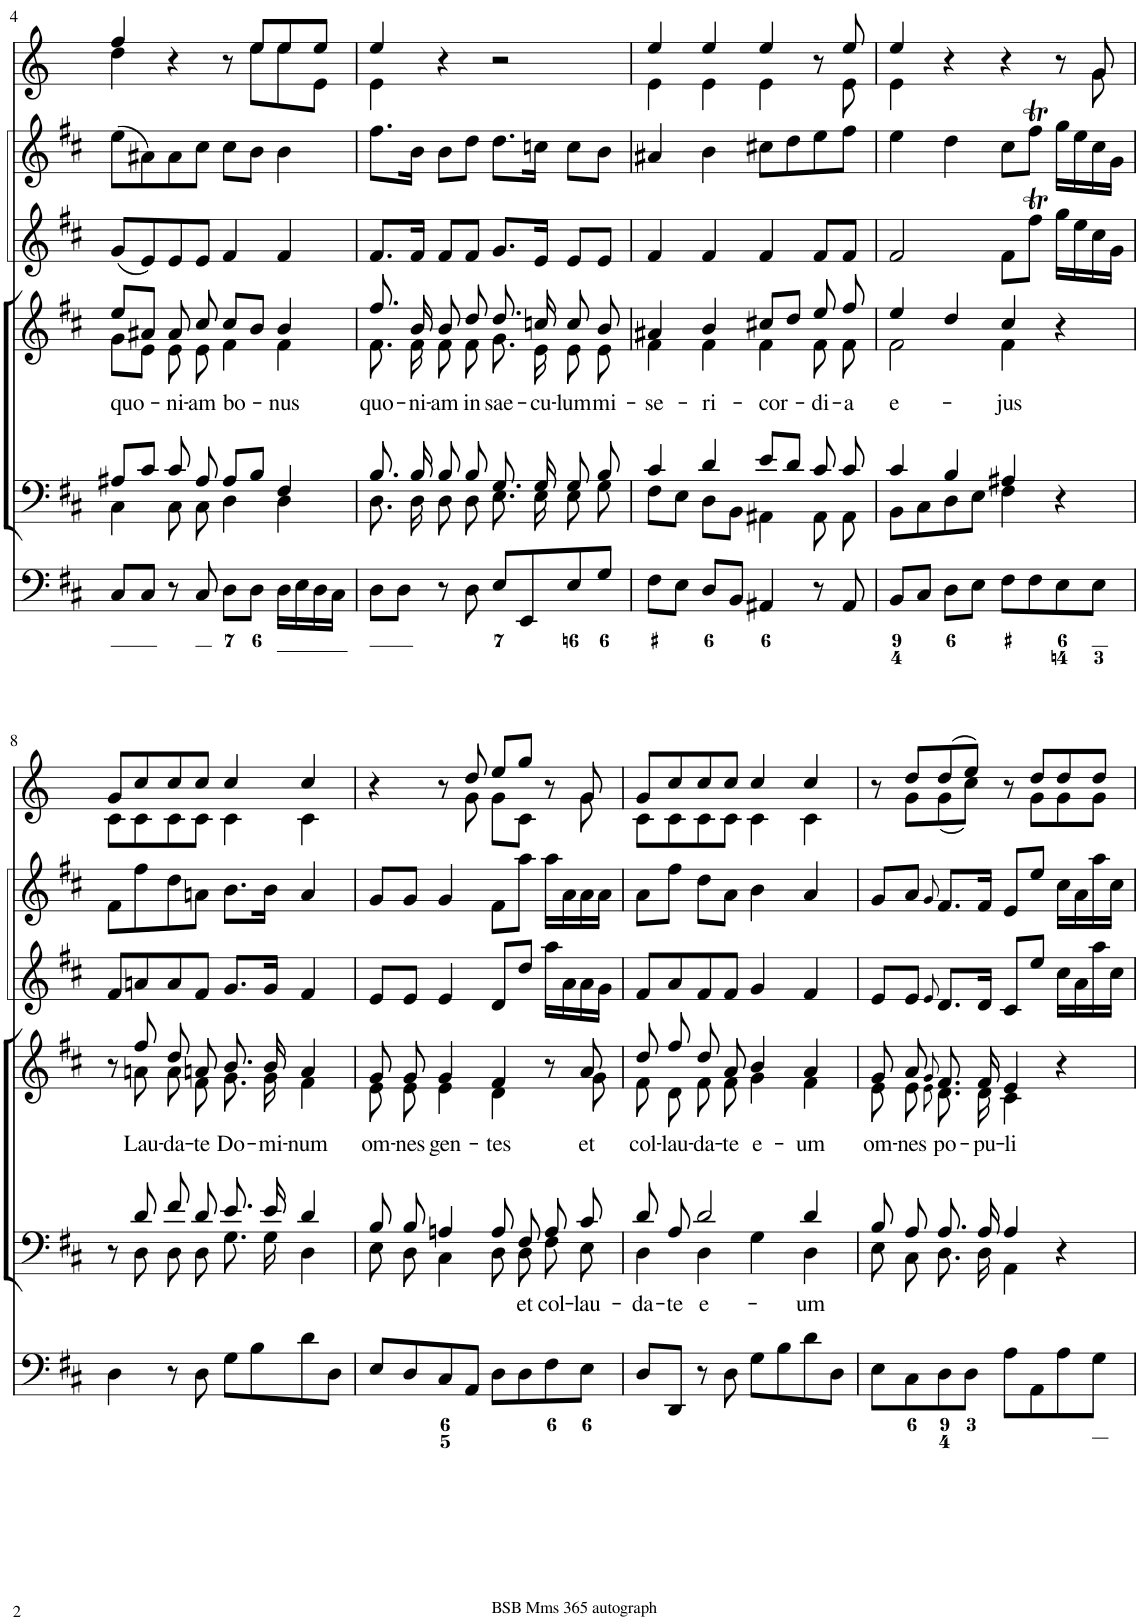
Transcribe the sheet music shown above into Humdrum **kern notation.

**kern	**kern	**text	**kern	**text	**kern	**kern	**kern
*part6	*part5	*part5	*part4	*part4	*part3	*part2	*part1
*staff6	*staff5	*staff5	*staff4	*staff4	*staff3	*staff2	*staff1
*I"Organ	*I"Voice	*	*I"Voice	*	*I"Violin	*I"Violin	*I"C in D
*	*	*	*	*	*I'Vln	*I'Vln	*
!!LO:PB:g=z
*clefF4	*clefF4	*	*clefG2	*	*clefG2	*clefG2	*clefG2
*	*	*	*	*	*	*	*Trd-1c-2
*k[f#c#]	*k[f#c#]	*	*k[f#c#]	*	*k[f#c#]	*k[f#c#]	*k[]
*M4/4	*M4/4	*	*M4/4	*	*M4/4	*M4/4	*M4/4
*met(c)	*met(c)	*	*met(c)	*	*met(c)	*met(c)	*met(c)
=4	=4	=4	=4	=4	=4	=4	=4
*	*^	*	*	*	*	*	*
!	!	!	!	!	!LO:LY:b	!	!	!
*	*	*	*	*^	*	*	*	*^
8C#/L	8A#X/L	4C#\	.	8ee/L	8g\L	quo-	(8g/L	(8ee\L	4ff/	4dd\
8C#/J	8c#/J	.	.	8a#X/J	8e\J	.	8e/)	8a#X\)	.	.
!	!	!	!	!	!	!LO:LY:b	!	!	!	!
8r	8c#/	8C#\	.	8a#/	8e\	-ni-	8e/	8a#\	4r	4.ryy
!	!	!	!	!	!	!LO:LY:b	!	!	!	!
8C#/	8A#/	8C#\	.	8cc#/	8e\	-am	8e/J	8cc#\J	.	.
!	!	!	!	!	!	!LO:LY:b	!	!	!	!
8D\L	8A#/L	4D\	.	8cc#/L	4f#\	bo-	4f#/	8cc#\L	8r	.
8D\J	8B/J	.	.	8b/J	.	.	.	8b\J	8ee/L	8ee\L
!	!	!	!	!	!	!LO:LY:b	!	!	!	!
16D\LL	4F#/	4D\	.	4b/	4f#\	-nus	4f#/	4b\	8ee/	8ee\
16E\	.	.	.	.	.	.	.	.	.	.
16D\	.	.	.	.	.	.	.	.	8ee/J	8e\J
16C#\JJ	.	.	.	.	.	.	.	.	.	.
=5	=5	=5	=5	=5	=5	=5	=5	=5	=5	=5
!	!	!	!	!	!	!LO:LY:b	!	!	!	!
8D\L	8.B/	8.D\	.	8.ff#/	8.f#\	quo-	8.f#/L	8.ff#\L	4ee/	4e\
8D\J	.	.	.	.	.	.	.	.	.	.
!	!	!	!	!	!	!LO:LY:b	!	!	!	!
.	16B/	16D\	.	16b/	16f#\	-ni-	16f#/Jk	16b\Jk	.	.
!	!	!	!	!	!	!LO:LY:b	!	!	!	!
8r	8B/	8D\	.	8b/	8f#\	-am	8f#/L	8b\L	4r	2.ryy
!	!	!	!	!	!	!LO:LY:b	!	!	!	!
8D\	8B/	8D\	.	8dd/	8f#\	in	8f#/J	8dd\J	.	.
!	!	!	!	!	!	!LO:LY:b	!	!	!	!
8E/L	8.G/	8.E\	.	8.dd/	8.g\	sae-	8.g/L	8.dd\L	2r	.
8EE/	.	.	.	.	.	.	.	.	.	.
!	!	!	!	!	!	!LO:LY:b	!	!	!	!
.	16G/	16E\	.	16ccn/	16e\	-cu-	16e/Jk	16ccn\Jk	.	.
!	!	!	!	!	!	!LO:LY:b	!	!	!	!
8E/	8G/	8E\	.	8cc/	8e\	-lum	8e/L	8cc\L	.	.
!	!	!	!	!	!	!LO:LY:b	!	!	!	!
8G/J	8B/	8G\	.	8b/	8e\	mi-	8e/J	8b\J	.	.
=6	=6	=6	=6	=6	=6	=6	=6	=6	=6	=6
!	!	!	!	!	!	!LO:LY:b	!	!	!	!
8F#\L	4c#/	8F#\L	.	4a#X/	4f#\	-se-	4f#/	4a#X/	4ee/	4e\
8E\J	.	8E\J	.	.	.	.	.	.	.	.
!	!	!	!	!	!	!LO:LY:b	!	!	!	!
8D/L	4d/	8D\L	.	4b/	4f#\	-ri-	4f#/	4b\	4ee/	4e\
8BB/J	.	8BB\J	.	.	.	.	.	.	.	.
!	!	!	!	!	!	!LO:LY:b	!	!	!	!
4AA#X/	8e/L	4AA#X\	.	8cc#X/L	4f#\	-cor-	4f#/	8cc#X\L	4ee/	4e\
.	8d/J	.	.	8dd/J	.	.	.	8dd\	.	.
!	!	!	!	!	!	!LO:LY:b	!	!	!	!
8r	8c#/	8AA#\	.	8ee/	8f#\	-di-	8f#/L	8ee\	8r	8ryy
!	!	!	!	!	!	!LO:LY:b	!	!	!	!
8AA#/	8c#/	8AA#\	.	8ff#/	8f#\	-a	8f#/J	8ff#\J	8ee/	8e\
=7	=7	=7	=7	=7	=7	=7	=7	=7	=7	=7
!	!	!	!	!	!	!LO:LY:b	!	!	!	!
8BB/L	4c#/	8BB\L	.	4ee/	2f#\	e-	2f#/	4ee\	4ee/	4e\
8C#/J	.	8C#\	.	.	.	.	.	.	.	.
8D\L	4B/	8D\	.	4dd/	.	.	.	4dd\	4r	8ryy
*	*	*	*	*	*	*	*	*	*v	*v
8E\J	.	8E\J	.	.	.	.	.	.	.
!	!	!	!	!	!	!LO:LY:b	!	!	!
8F#\L	4A#X/	4F#\	.	4cc#/	4f#\	-jus	8f#\L	8cc#\L	4r
8F#\	.	.	.	.	.	.	8ff#t\J	8ff#t\J	.
8E\	4r	4ryy	.	4r	4ryy	.	16gg\LL	16gg\LL	8r
.	.	.	.	.	.	.	16ee\	16ee\	.
*	*	*	*	*	*	*	*	*	*^
8E\J	.	.	.	.	.	.	16cc#\	16cc#\	8g/	8g\
.	.	.	.	.	.	.	16g\JJ	16g\JJ	.	.
!!LO:LB:g=z	!!
=8	=8	=8	=8	=8	=8	=8	=8	=8	=8	=8
4D\	8r	8ryy	.	8r	8ryy	.	8f#/L	8f#\L	8g/L	8c\L
!	!	!	!	!	!	!LO:LY:b	!	!	!	!
.	8d/	8D\	.	8ff#/	8an\	Lau-	8an/	8ff#\	8cc/	8c\
!	!	!	!	!	!	!LO:LY:b	!	!	!	!
8r	8f#/	8D\	.	8dd/	8a\	-da-	8a/	8dd\	8cc/	8c\
!	!	!	!	!	!	!LO:LY:b	!	!	!	!
8D\	8d/	8D\	.	8an/	8f#\	-te	8f#/J	8an\J	8cc/J	8c\J
!	!	!	!	!	!	!LO:LY:b	!	!	!	!
8G\L	8.e/	8.G\	.	8.b/	8.g\	Do-	8.g/L	8.b\L	4cc/	4c\
8B\	.	.	.	.	.	.	.	.	.	.
!	!	!	!	!	!	!LO:LY:b	!	!	!	!
.	16e/	16G\	.	16b/	16g\	-mi-	16g/Jk	16b\Jk	.	.
!	!	!	!	!	!	!LO:LY:b	!	!	!	!
8d\	4d/	4D\	.	4a/	4f#\	-num	4f#/	4a/	4cc/	4c\
8D\J	.	.	.	.	.	.	.	.	.	.
=9	=9	=9	=9	=9	=9	=9	=9	=9	=9	=9
!	!	!	!	!	!	!LO:LY:b	!	!	!	!
8E/L	8B/	8E\	.	8g/	8e\	om-	8e/L	8g/L	4r	4.ryy
!	!	!	!	!	!	!LO:LY:b	!	!	!	!
8D/	8B/	8D\	.	8g/	8e\	-nes	8e/J	8g/J	.	.
!	!	!	!	!	!	!LO:LY:b	!	!	!	!
8C#/	4An/	4C#\	.	4g/	4e\	gen-	4e/	4g/	8r	.
8AA/J	.	.	.	.	.	.	.	.	8dd/	8g\
!	!	!	!	!	!	!LO:LY:b	!	!	!	!
8D\L	8A/	8D\	.	4f#/	4d\	-tes	8d/L	8f#\L	8ee/L	8g\L
!	!	!	!LO:LY:b	!	!	!	!	!	!	!
8D\	8F#/	8D\	et	.	.	.	8dd/J	8aa\J	8gg/J	8c\J
!	!	!	!LO:LY:b	!	!	!	!	!	!	!
8F#\	8A/	8F#\	col-	8r	8ryy	.	16aa\LL	16aa\LL	8r	8ryy
.	.	.	.	.	.	.	16a\	16a\	.	.
!	!	!	!LO:LY:b	!	!	!LO:LY:b	!	!	!	!
8E\J	8c#/	8E\	-lau-	8a/	8g\	et	16a\	16a\	8g/	8g\
.	.	.	.	.	.	.	16g\JJ	16a\JJ	.	.
=10	=10	=10	=10	=10	=10	=10	=10	=10	=10	=10
!	!	!	!LO:LY:b	!	!	!LO:LY:b	!	!	!	!
8D/L	8d/	4D\	-da-	8dd/	8f#\	col-	8f#/L	8a\L	8g/L	8c\L
!	!	!	!LO:LY:b	!	!	!LO:LY:b	!	!	!	!
8DD/J	8A/	.	-te	8ff#/	8d\	-lau-	8a/	8ff#\J	8cc/	8c\
!	!	!	!LO:LY:b	!	!	!LO:LY:b	!	!	!	!
8r	2d/	4D\	e-	8dd/	8f#\	-da-	8f#/	8dd\L	8cc/	8c\
!	!	!	!	!	!	!LO:LY:b	!	!	!	!
8D\	.	.	.	8a/	8f#\	-te	8f#/J	8a\J	8cc/J	8c\J
!	!	!	!	!	!	!LO:LY:b	!	!	!	!
8G\L	.	4G\	.	4b/	4g\	e-	4g/	4b\	4cc/	4c\
8B\	.	.	.	.	.	.	.	.	.	.
!	!	!	!LO:LY:b	!	!	!LO:LY:b	!	!	!	!
8d\	4d/	4D\	-um	4a/	4f#\	-um	4f#/	4a/	4cc/	4c\
8D\J	.	.	.	.	.	.	.	.	.	.
=11	=11	=11	=11	=11	=11	=11	=11	=11	=11	=11
!	!	!	!	!	!	!LO:LY:b	!	!	!	!
8E\L	8B/	8E\	.	8g/	8e\	om-	8e/L	8g/L	8r	8ryy
!	!	!	!	!	!	!LO:LY:b	!	!	!	!
8C#\	8A/	8C#\	.	8a/	8e\	-nes	8e/J	8a/J	8dd/L	8g\L
.	.	.	.	8qg/	8qe\	.	8qe/	8qg/	.	.
!	!	!	!	!	!	!LO:LY:b	!	!	!	!
8D\	8.A/	8.D\	.	8.f#/	8.d\	po-	8.d/L	8.f#/L	(8dd/	(8g\
8D\J	.	.	.	.	.	.	.	.	8ee/J)	8cc\J)
!	!	!	!	!	!	!LO:LY:b	!	!	!	!
.	16A/	16D\	.	16f#/	16d\	-pu-	16d/Jk	16f#/Jk	.	.
!	!	!	!	!	!	!LO:LY:b	!	!	!	!
8A\L	4A/	4AA\	.	4e/	4c#\	-li	8c#/L	8e/L	8r	8ryy
8AA\	.	.	.	.	.	.	8ee/J	8ee/J	8dd/L	8g\L
8A\	4r	4ryy	.	4r	4ryy	.	16cc#\LL	16cc#\LL	8dd/	8g\
.	.	.	.	.	.	.	16a\	16a\	.	.
8G\J	.	.	.	.	.	.	16aa\	16aa\	8dd/J	8g\J
.	.	.	.	.	.	.	16cc#\JJ	16cc#\JJ	.	.
*	*v	*v	*	*	*	*	*	*	*v	*v
*	*	*	*v	*v	*	*	*	*
=	=	=	=	=	=	=	=
*-	*-	*-	*-	*-	*-	*-	*-
